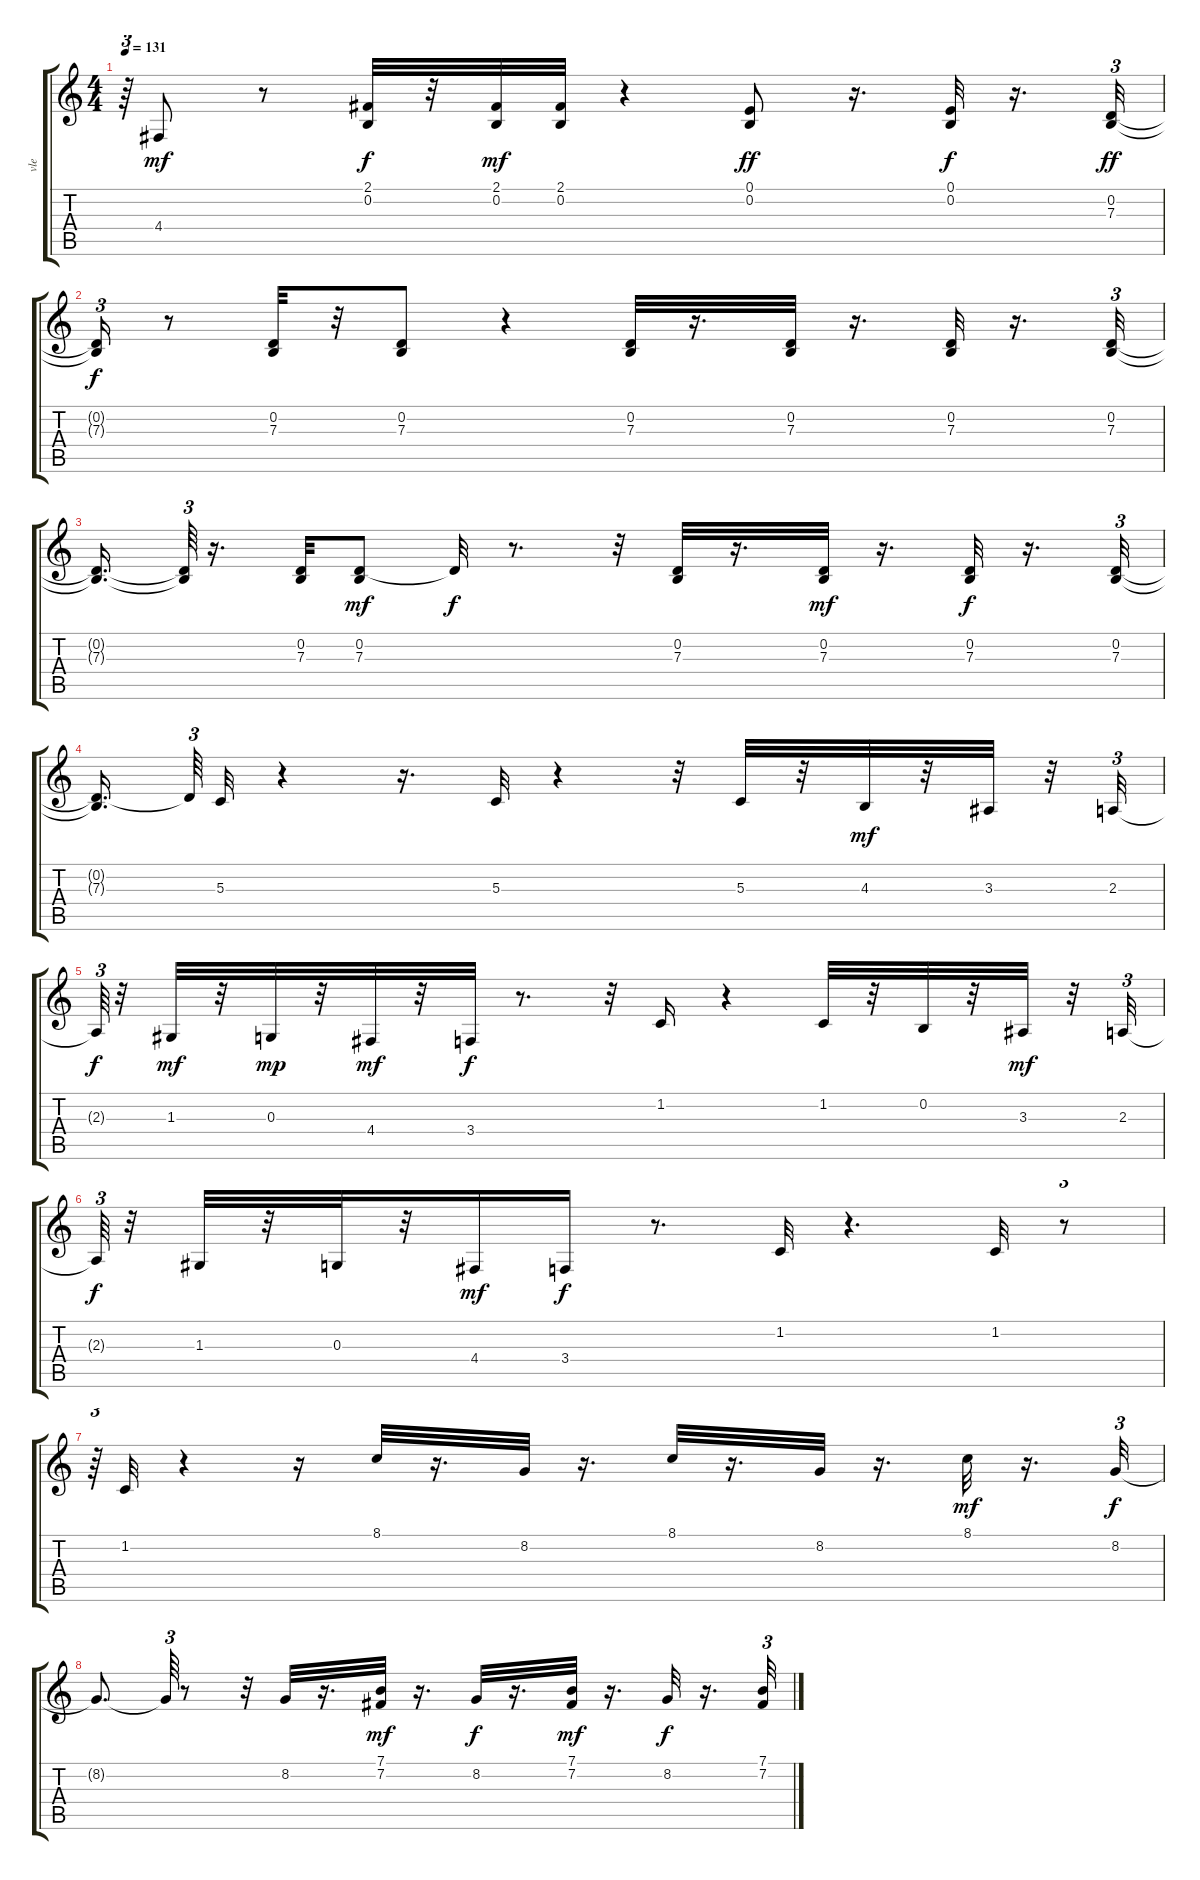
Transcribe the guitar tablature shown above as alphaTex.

\track ("vle" "vle") {instrument stringensemble2}
\staff {score tabs}
\tuning (E4 B3 G3 D3 A2 E2) {hide}
\ts (4 4)
\tempo 131
\clef g2
\ks c
r.64{tu (3 2) dy f} 4.4.8{dy mf} r.8 (2.1 0.2).32{dy f} r.32 (2.1 0.2).32{dy mf} (2.1 0.2).32 r.4 (0.1 0.2).8{dy ff} r.16{d} (0.1 0.2).32{dy f} r.16{d} (0.2 7.3).32{tu (3 2) dy ff} |
(0.2{t} 7.3{t}).16{tu (3 2) dy f} r.8 (0.2 7.3).32 r.32 (0.2 7.3).8 r.4 (0.2 7.3).32 r.16{d} (0.2 7.3).32 r.16{d} (0.2 7.3).32 r.16{d} (0.2 7.3).32{tu (3 2)} |
(0.2{t} 7.3{t}).16{d} (0.2{t} 7.3{t}).64{tu (3 2)} r.16{d} (0.2 7.3).32 (0.2 7.3).8{dy mf} 7.3{t}.32{dy f} r.8{d} r.32 (0.2 7.3).32 r.16{d} (0.2 7.3).32{dy mf} r.16{d} (0.2 7.3).32{dy f} r.16{d} (0.2 7.3).32{tu (3 2)} |
(0.2{t} 7.3{t}).16{d beam splitsecondary} 7.3{t}.64{tu (3 2)} 5.3.32 r.4 r.16{d} 5.3.32 r.4 r.32 5.3.32 r.32 4.3.32{dy mf} r.32 3.3.32 r.32 2.3.32{tu (3 2)} |
2.3{t}.64{tu (3 2) dy f} r.32 1.3.32{dy mf} r.32 0.3.32{dy mp} r.32 4.4.32{dy mf} r.32 3.4.32{dy f} r.8{d} r.32 1.2.16 r.4 1.2.32 r.32 0.2.32 r.32 3.3.32{dy mf} r.32 2.3.32{tu (3 2)} |
2.3{t}.64{tu (3 2) dy f} r.32 1.3.32 r.32 0.3.32 r.32 4.4.16{dy mf} 3.4.16{dy f} r.8{d} 1.2.32 r.4{d} 1.2.32 r.8{tu (3 2)} |
r.64{tu (3 2)} 1.2.32 r.4 r.16 8.1.32 r.16{d} 8.2.32 r.16{d} 8.1.32 r.16{d} 8.2.32 r.16{d} 8.1.32{dy mf} r.16{d} 8.2.32{tu (3 2) dy f} |
8.2{t}.8{d} 8.2{t}.64{tu (3 2)} r.8 r.32 8.2.32 r.16{d} (7.1 7.2).32{dy mf} r.16{d} 8.2.32{dy f} r.16{d} (7.1 7.2).32{dy mf} r.16{d} 8.2.32{dy f} r.16{d} (7.1 7.2).32{tu (3 2)}
